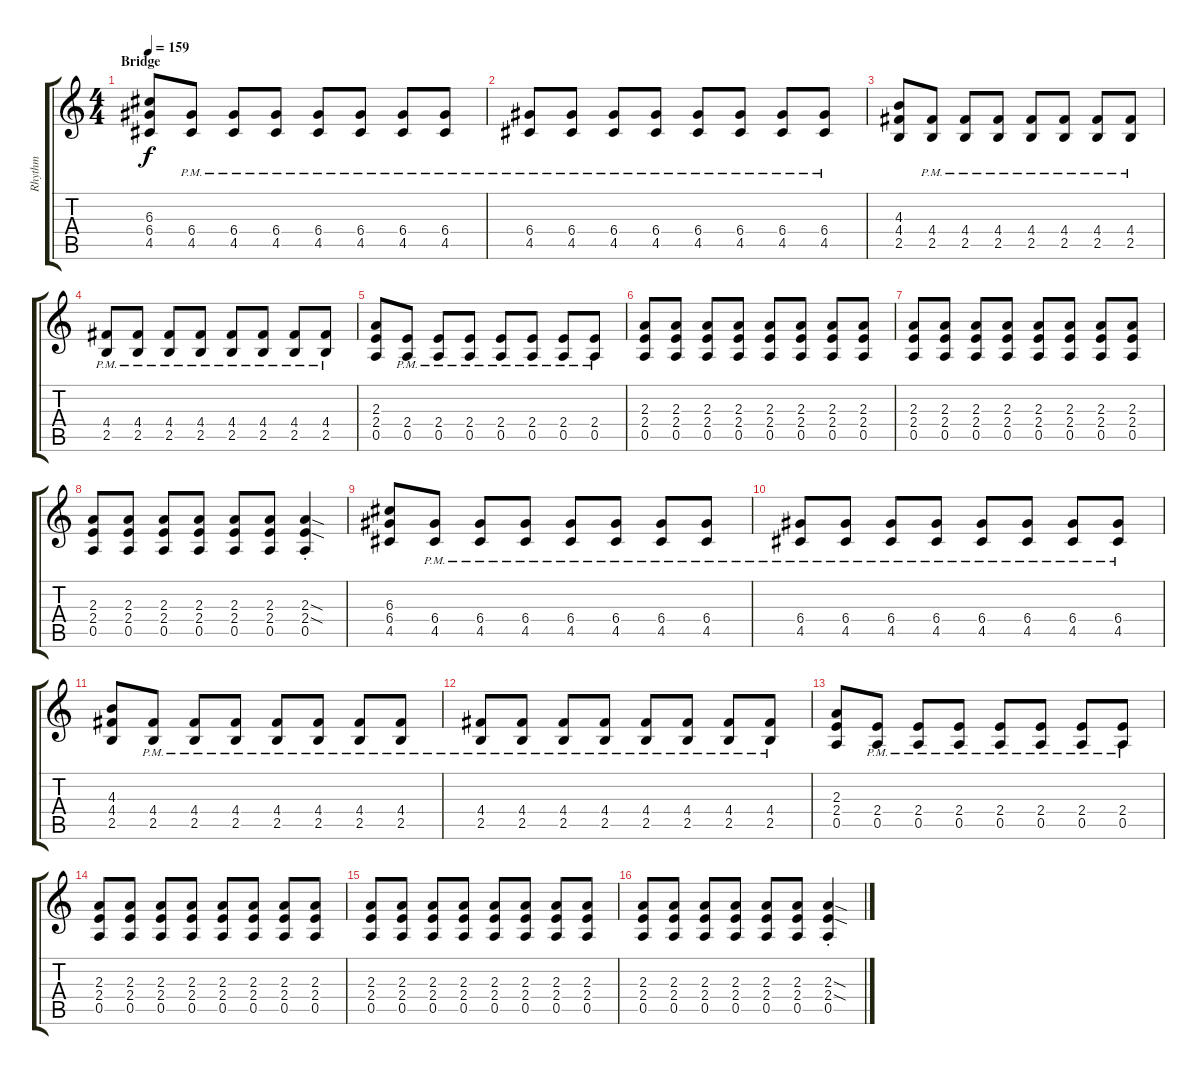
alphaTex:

\track ("Rhythm" "Rhythm") {instrument distortionguitar}
\staff {score tabs}
\tuning (E4 B3 G3 D3 A2 E2) {hide}
\ts (4 4)
\section ("" "Bridge")
\tempo 159
\clef g2
\ks c
(6.3 6.4 4.5).8{dy f} (6.4{pm} 4.5{pm}).8 (6.4{pm} 4.5{pm}).8 (6.4{pm} 4.5{pm}).8 (6.4{pm} 4.5{pm}).8 (6.4{pm} 4.5{pm}).8 (6.4{pm} 4.5{pm}).8 (6.4{pm} 4.5{pm}).8 |
(6.4{pm} 4.5{pm}).8 (6.4{pm} 4.5{pm}).8 (6.4{pm} 4.5{pm}).8 (6.4{pm} 4.5{pm}).8 (6.4{pm} 4.5{pm}).8 (6.4{pm} 4.5{pm}).8 (6.4{pm} 4.5{pm}).8 (6.4{pm} 4.5{pm}).8 |
(4.3 4.4 2.5).8 (4.4{pm} 2.5{pm}).8 (4.4{pm} 2.5{pm}).8 (4.4{pm} 2.5{pm}).8 (4.4{pm} 2.5{pm}).8 (4.4{pm} 2.5{pm}).8 (4.4{pm} 2.5{pm}).8 (4.4{pm} 2.5{pm}).8 |
(4.4{pm} 2.5{pm}).8 (4.4{pm} 2.5{pm}).8 (4.4{pm} 2.5{pm}).8 (4.4{pm} 2.5{pm}).8 (4.4{pm} 2.5{pm}).8 (4.4{pm} 2.5{pm}).8 (4.4{pm} 2.5{pm}).8 (4.4{pm} 2.5{pm}).8 |
(2.3 2.4 0.5).8 (2.4{pm} 0.5{pm}).8 (2.4{pm} 0.5{pm}).8 (2.4{pm} 0.5{pm}).8 (2.4{pm} 0.5{pm}).8 (2.4{pm} 0.5{pm}).8 (2.4{pm} 0.5{pm}).8 (2.4{pm} 0.5{pm}).8 |
(2.3 2.4 0.5).8 (2.3 2.4 0.5).8 (2.3 2.4 0.5).8 (2.3 2.4 0.5).8 (2.3 2.4 0.5).8 (2.3 2.4 0.5).8 (2.3 2.4 0.5).8 (2.3 2.4 0.5).8 |
(2.3 2.4 0.5).8 (2.3 2.4 0.5).8 (2.3 2.4 0.5).8 (2.3 2.4 0.5).8 (2.3 2.4 0.5).8 (2.3 2.4 0.5).8 (2.3 2.4 0.5).8 (2.3 2.4 0.5).8 |
(2.3 2.4 0.5).8 (2.3 2.4 0.5).8 (2.3 2.4 0.5).8 (2.3 2.4 0.5).8 (2.3 2.4 0.5).8 (2.3 2.4 0.5).8 (2.3{sod} 2.4{sod} 0.5{st}).4 |
(6.3 6.4 4.5).8 (6.4{pm} 4.5{pm}).8 (6.4{pm} 4.5{pm}).8 (6.4{pm} 4.5{pm}).8 (6.4{pm} 4.5{pm}).8 (6.4{pm} 4.5{pm}).8 (6.4{pm} 4.5{pm}).8 (6.4{pm} 4.5{pm}).8 |
(6.4{pm} 4.5{pm}).8 (6.4{pm} 4.5{pm}).8 (6.4{pm} 4.5{pm}).8 (6.4{pm} 4.5{pm}).8 (6.4{pm} 4.5{pm}).8 (6.4{pm} 4.5{pm}).8 (6.4{pm} 4.5{pm}).8 (6.4{pm} 4.5{pm}).8 |
(4.3 4.4 2.5).8 (4.4{pm} 2.5{pm}).8 (4.4{pm} 2.5{pm}).8 (4.4{pm} 2.5{pm}).8 (4.4{pm} 2.5{pm}).8 (4.4{pm} 2.5{pm}).8 (4.4{pm} 2.5{pm}).8 (4.4{pm} 2.5{pm}).8 |
(4.4{pm} 2.5{pm}).8 (4.4{pm} 2.5{pm}).8 (4.4{pm} 2.5{pm}).8 (4.4{pm} 2.5{pm}).8 (4.4{pm} 2.5{pm}).8 (4.4{pm} 2.5{pm}).8 (4.4{pm} 2.5{pm}).8 (4.4{pm} 2.5{pm}).8 |
(2.3 2.4 0.5).8 (2.4{pm} 0.5{pm}).8 (2.4{pm} 0.5{pm}).8 (2.4{pm} 0.5{pm}).8 (2.4{pm} 0.5{pm}).8 (2.4{pm} 0.5{pm}).8 (2.4{pm} 0.5{pm}).8 (2.4{pm} 0.5{pm}).8 |
(2.3 2.4 0.5).8 (2.3 2.4 0.5).8 (2.3 2.4 0.5).8 (2.3 2.4 0.5).8 (2.3 2.4 0.5).8 (2.3 2.4 0.5).8 (2.3 2.4 0.5).8 (2.3 2.4 0.5).8 |
(2.3 2.4 0.5).8 (2.3 2.4 0.5).8 (2.3 2.4 0.5).8 (2.3 2.4 0.5).8 (2.3 2.4 0.5).8 (2.3 2.4 0.5).8 (2.3 2.4 0.5).8 (2.3 2.4 0.5).8 |
(2.3 2.4 0.5).8 (2.3 2.4 0.5).8 (2.3 2.4 0.5).8 (2.3 2.4 0.5).8 (2.3 2.4 0.5).8 (2.3 2.4 0.5).8 (2.3{sod} 2.4{sod} 0.5{st}).4
